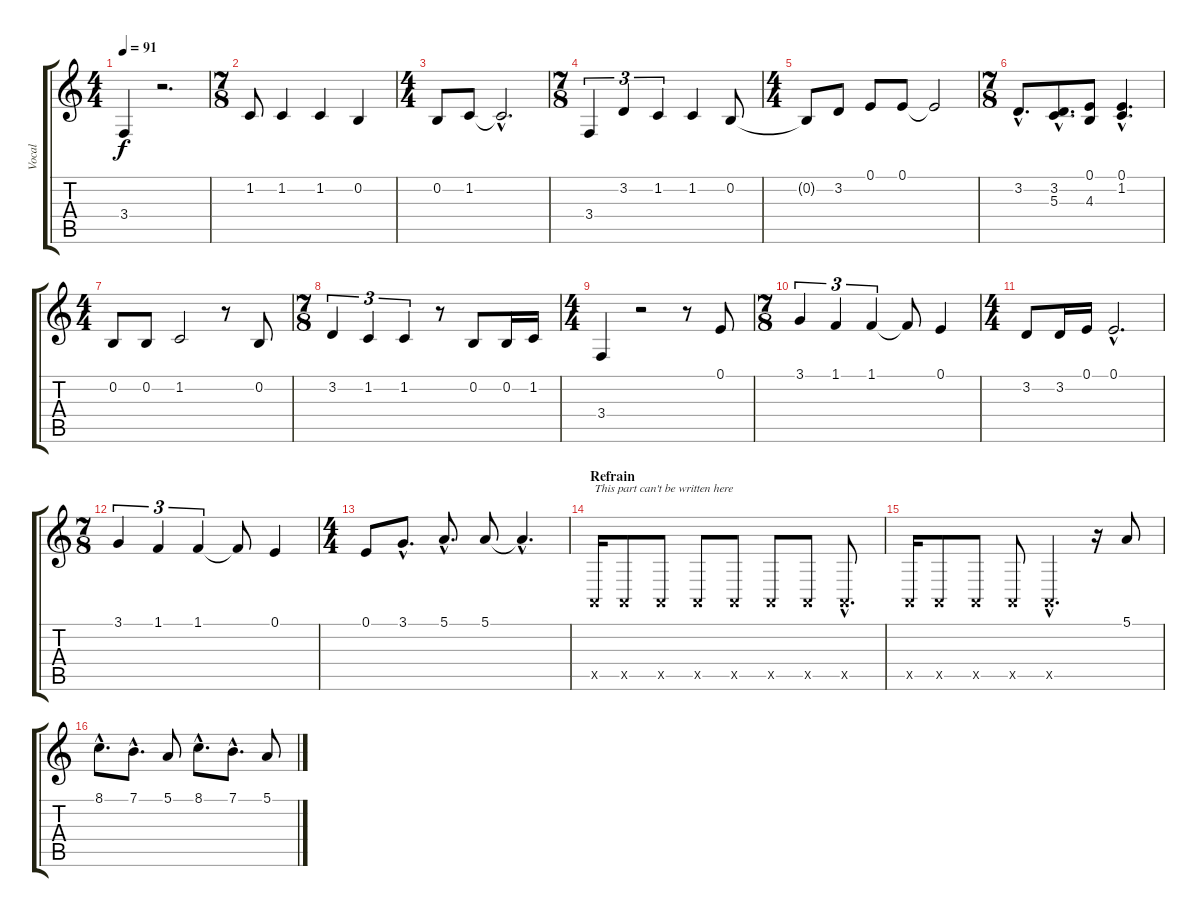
\track ("Vocal" "Vocal") {instrument violin}
\staff {score tabs}
\tuning (E4 B3 G3 D3 A2 E2) {hide}
\ts (4 4)
\tempo 91
\clef g2
\ks c
3.4.4{dy f} r.2{d} |
\ts (7 8)
1.2.8 1.2.4 1.2.4 0.2.4 |
\ts (4 4)
0.2.8 1.2.8 1.2{hac t}.2{d} |
\ts (7 8)
3.4.4{tu (3 2)} 3.2.4{tu (3 2)} 1.2.4{tu (3 2)} 1.2.4 0.2.8 |
\ts (4 4)
0.2{t}.8 3.2.8 0.1.8 0.1.8 0.1{t}.2 |
\ts (7 8)
3.2{hac}.8{d} (3.2{hac} 5.3{hac}).8{d} (0.1 4.3).8 (0.1{hac} 1.2{hac}).4{d} |
\ts (4 4)
0.2.8 0.2.8 1.2.2 r.8 0.2.8 |
\ts (7 8)
3.2.4{tu (3 2)} 1.2.4{tu (3 2)} 1.2.4{tu (3 2)} r.8 0.2.8 0.2.16 1.2.16 |
\ts (4 4)
3.4.4 r.2 r.8 0.1.8 |
\ts (7 8)
3.1.4{tu (3 2)} 1.1.4{tu (3 2)} 1.1.4{tu (3 2)} 1.1{t}.8 0.1.4 |
\ts (4 4)
3.2.8 3.2.16 0.1.16 0.1{hac}.2{d} |
\ts (7 8)
3.1.4{tu (3 2)} 1.1.4{tu (3 2)} 1.1.4{tu (3 2)} 1.1{t}.8 0.1.4 |
\ts (4 4)
0.1.8 3.1{hac}.8{d} 5.1{hac}.8{d} 5.1.8 5.1{hac t}.4{d} |
\section ("" "Refrain")
0.5{x}.16{txt "This part can't be written here"} 0.5{x}.8 0.5{x}.8 0.5{x}.8 0.5{x}.8 0.5{x}.8 0.5{x}.8 0.5{hac x}.8{d} |
0.5{x}.16 0.5{x}.8 0.5{x}.8 0.5{x}.8 0.5{hac x}.4{d} r.16 5.1.8 |
8.1{hac}.8{d} 7.1{hac}.8{d} 5.1.8 8.1{hac}.8{d} 7.1{hac}.8{d} 5.1.8
